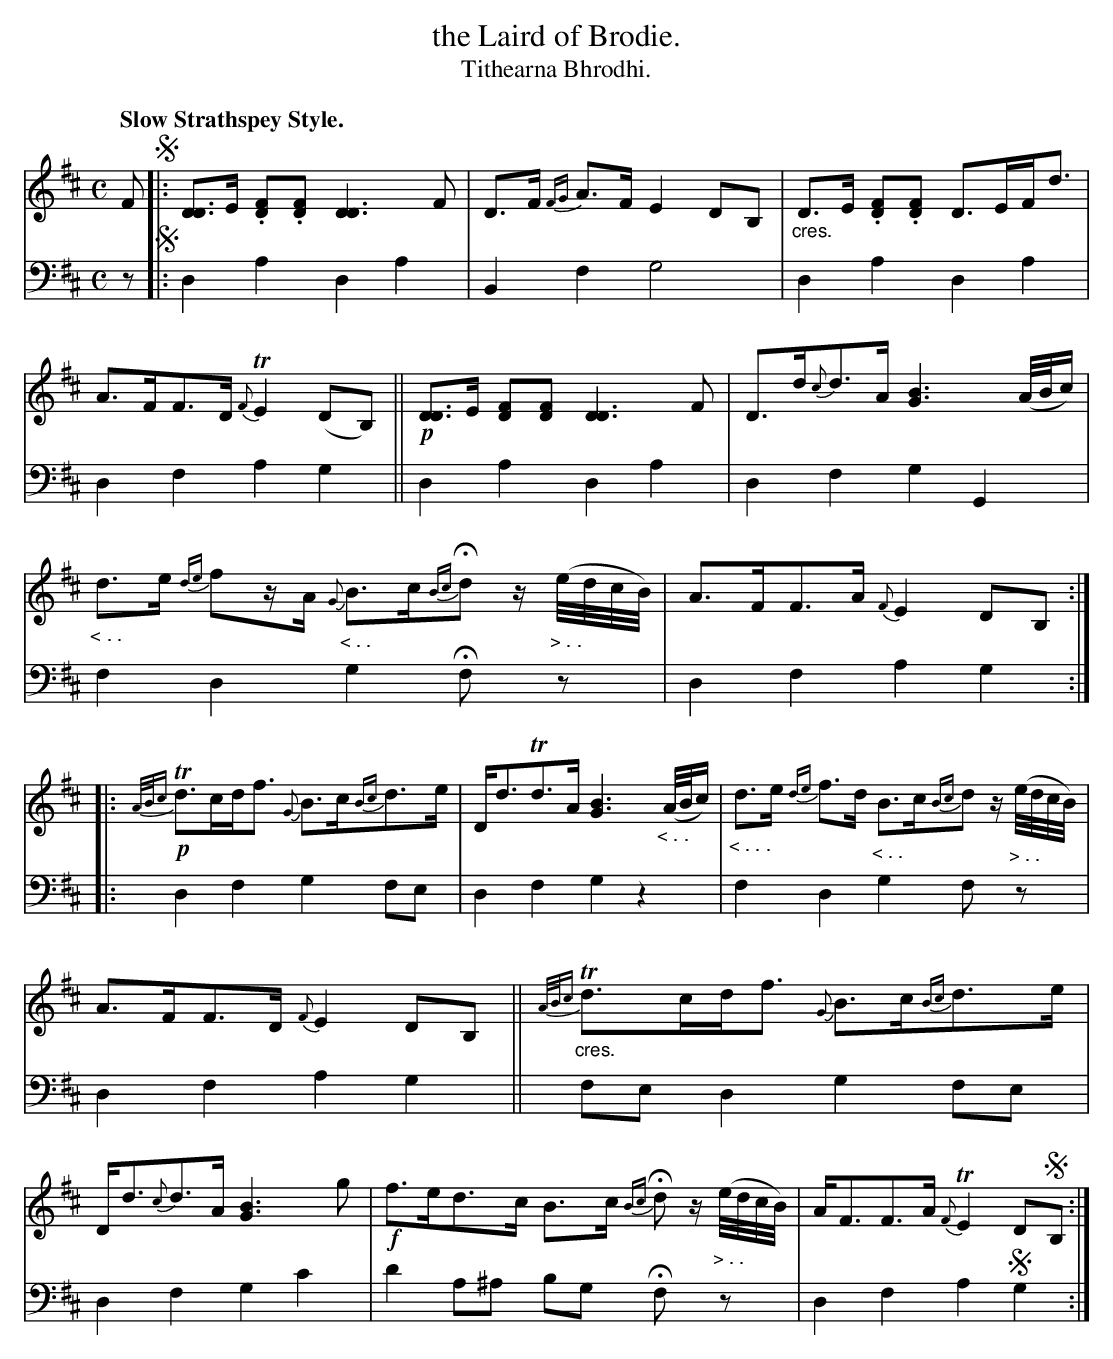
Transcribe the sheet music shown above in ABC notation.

X:1
T: the Laird of Brodie.
T: Tithearna Bhrodhi.
M: C
L: 1/8
Q: "Slow Strathspey Style."
K: D
V: 1 staves=2
F !segno!|: [DD]>E .[FD].[FD] [D3D3]F | D>F {FG}A>F E2 DB, |"_cres."\
D>E .[FD].[FD] D>EF<d | A>FF>D {F}TE2 (DB,) ||!p![DD]>E [FD][FD] [D3D3]F |\
D>d{c}d>A [B3G3] (A//B//c/) |
"_< . ."d>e {de}fz/A/ "_< . ."{G}B>c{Bc}Hd z/"_> . ."(e//d//c//B//) |\
A>FF>A {F}E2 DB, ::!p! {A/B/c}Td>cd<f {G}B>c{Bc}d>e |\
D<dTd>A  [B3G3] "_< . ."(A//B//c/) | "_< . . ."d>e {de}f>d "_< . ."B>c{Bc}d z/"_> . ."(e//d//c//B//) |
A>FF>D{F}E2 DB, || {A/B/c}"_cres."Td>cd<f {G}B>c{Bc}d>e | D<d{c}d>A [B3G3] g |!f!\
f>ed>c B>c {Bc}Hdz/ "_> . ."(e//d//c//B//) | A<FF>A {F}TE2 D!segno!B, :|
V: 2 clef=bass middle=d
z !segno!|: d2a2 d2a2 | B2f2 g4 | d2a2 d2a2 | d2f2 a2g2 || d2a2 d2a2 |
d2f2 g2G2 | f2d2 g2Hf x/z | d2f2 a2g2 :: d2f2 g2fe | d2f2 g2z2 |
f2d2 g2f x/z | d2f2 a2g2 || fed2 g2fe | d2f2 g2c'2 | d'2a^a bg Hf x/z | d2f2 a2!segno!g2 :|
